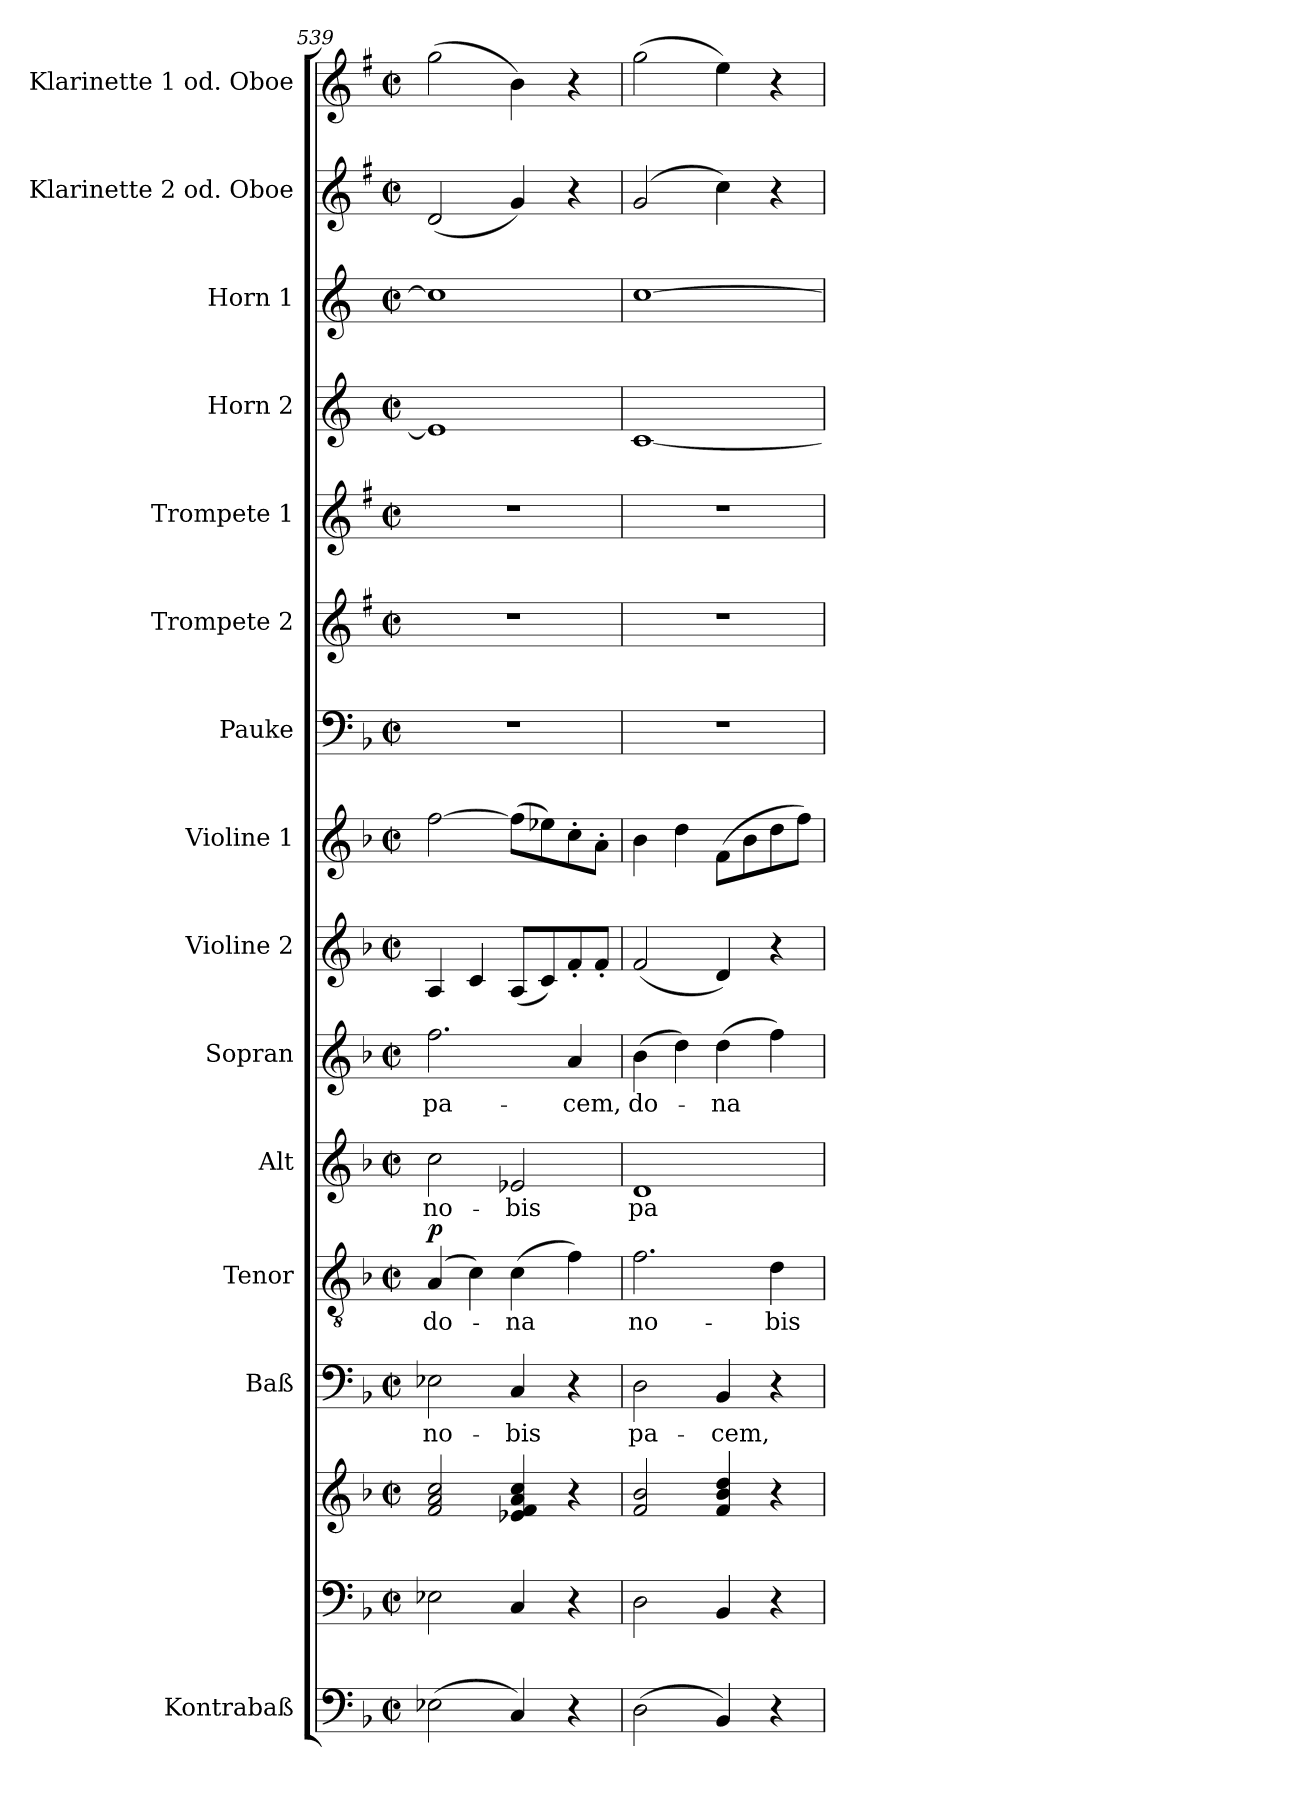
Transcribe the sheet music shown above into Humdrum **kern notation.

**kern	**kern	**kern	**kern	**text	**kern	**text	**dynam	**kern	**text	**kern	**text	**kern	**kern	**kern	**kern	**kern	**kern	**kern	**kern	**kern
*part15	*part14	*part14	*part13	*part13	*part12	*part12	*part12	*part11	*part11	*part10	*part10	*part9	*part8	*part7	*part6	*part5	*part4	*part3	*part2	*part1
*staff16	*staff15	*staff14	*staff13	*staff13	*staff12	*staff12	*staff12	*staff11	*staff11	*staff10	*staff10	*staff9	*staff8	*staff7	*staff6	*staff5	*staff4	*staff3	*staff2	*staff1
*I"Kontrabaß	*	*	*I"Baß	*	*I"Tenor	*	*	*I"Alt	*	*I"Sopran	*	*I"Violine 2	*I"Violine 1	*I"Pauke	*I"Trompete 2	*I"Trompete 1	*I"Horn 2	*I"Horn 1	*I"Klarinette 2 od. Oboe	*I"Klarinette 1 od. Oboe
*	*	*	*	*	*	*	*	*	*	*	*	*	*	*	*I'Tpt	*I'Tpt	*I'Hn	*I'Hn	*	*
*clefF4	*clefF4	*clefG2	*clefF4	*	*clefGv2	*	*	*clefG2	*	*clefG2	*	*clefG2	*clefG2	*clefF4	*clefG2	*clefG2	*clefG2	*clefG2	*clefG2	*clefG2
*ITrd7c12	*	*	*	*	*	*	*	*	*	*	*	*	*	*	*ITrd1c2	*ITrd1c2	*ITrd4c7	*ITrd4c7	*ITrd1c2	*ITrd1c2
*k[b-]	*k[b-]	*k[b-]	*k[b-]	*	*k[b-]	*	*	*k[b-]	*	*k[b-]	*	*k[b-]	*k[b-]	*k[b-]	*k[b-]	*k[b-]	*k[b-]	*k[b-]	*k[b-]	*k[b-]
*F:	*F:	*F:	*F:	*	*F:	*	*	*F:	*	*F:	*	*F:	*F:	*F:	*F:	*F:	*F:	*F:	*F:	*F:
*M2/2	*M2/2	*M2/2	*M2/2	*	*M2/2	*	*	*M2/2	*	*M2/2	*	*M2/2	*M2/2	*M2/2	*M2/2	*M2/2	*M2/2	*M2/2	*M2/2	*M2/2
*met(c|)	*met(c|)	*met(c|)	*met(c|)	*	*met(c|)	*	*	*met(c|)	*	*met(c|)	*	*met(c|)	*met(c|)	*met(c|)	*met(c|)	*met(c|)	*met(c|)	*met(c|)	*met(c|)	*met(c|)
=539	=539	=539	=539	=539	=539	=539	=539	=539	=539	=539	=539	=539	=539	=539	=539	=539	=539	=539	=539	=539
!	!	!	!	!LO:LY:b	!	!LO:LY:b	!LO:DY:a	!	!LO:LY:b	!	!LO:LY:b	!	!	!	!	!	!	!	!	!
(>2EE-X\	2E-X\	2f/ 2a/ 2cc/	2E-X\	no-	(4A/	do-	p	2cc\	no-	2.ff\	pa-	4A/	[2ff\	1r	1r	1r	1A]	1f]	(<2c/	(>2ff\
.	.	.	.	.	4c\)	.	.	.	.	.	.	4c/	.	.	.	.	.	.	.	.
!	!	!	!	!LO:LY:b	!	!LO:LY:b	!	!	!LO:LY:b	!	!	!	!	!	!	!	!	!	!	!
4CC/)	4C/	4e-X/ 4f/ 4a/ 4cc/	4C/	-bis	(>4c\	-na	.	2e-X/	-bis	.	.	(<8A/L	(>8ff\L]	.	.	.	.	.	4f/)	4a\)
.	.	.	.	.	.	.	.	.	.	.	.	8c/)	8ee-X\)	.	.	.	.	.	.	.
!	!	!	!	!	!	!	!	!	!	!	!LO:LY:b	!	!	!	!	!	!	!	!	!
4r	4r	4r	4r	.	4f\)	.	.	.	.	4a/	-cem,	8f'</	8cc'>\	.	.	.	.	.	4r	4r
.	.	.	.	.	.	.	.	.	.	.	.	8f'</J	8a'>\J	.	.	.	.	.	.	.
=540	=540	=540	=540	=540	=540	=540	=540	=540	=540	=540	=540	=540	=540	=540	=540	=540	=540	=540	=540	=540
!	!	!	!	!LO:LY:b	!	!LO:LY:b	!	!	!LO:LY:b	!	!LO:LY:b	!	!	!	!	!	!	!	!	!
(>2DD\	2D\	2f/ 2b-/	2D\	pa-	2.f\	no-	.	1d	pa-	(>4b-\	do-	(<2f/	4b-\	1r	1r	1r	[1F	[1f	(2f/	(>2ff\
.	.	.	.	.	.	.	.	.	.	4dd\)	.	.	4dd\	.	.	.	.	.	.	.
!	!	!	!	!LO:LY:b	!	!	!	!	!	!	!LO:LY:b	!	!	!	!	!	!	!	!	!
4BBB-/)	4BB-/	4f/ 4b-/ 4dd/	4BB-/	-cem,	.	.	.	.	.	(>4dd\	-na	4d/)	(>8f\L	.	.	.	.	.	4b-\)	4dd\)
.	.	.	.	.	.	.	.	.	.	.	.	.	8b-\	.	.	.	.	.	.	.
!	!	!	!	!	!	!LO:LY:b	!	!	!	!	!	!	!	!	!	!	!	!	!	!
4r	4r	4r	4r	.	4d\	-bis	.	.	.	4ff\)	.	4r	8dd\	.	.	.	.	.	4r	4r
.	.	.	.	.	.	.	.	.	.	.	.	.	8ff\J)	.	.	.	.	.	.	.
=	=	=	=	=	=	=	=	=	=	=	=	=	=	=	=	=	=	=	=	=
*-	*-	*-	*-	*-	*-	*-	*-	*-	*-	*-	*-	*-	*-	*-	*-	*-	*-	*-	*-	*-
